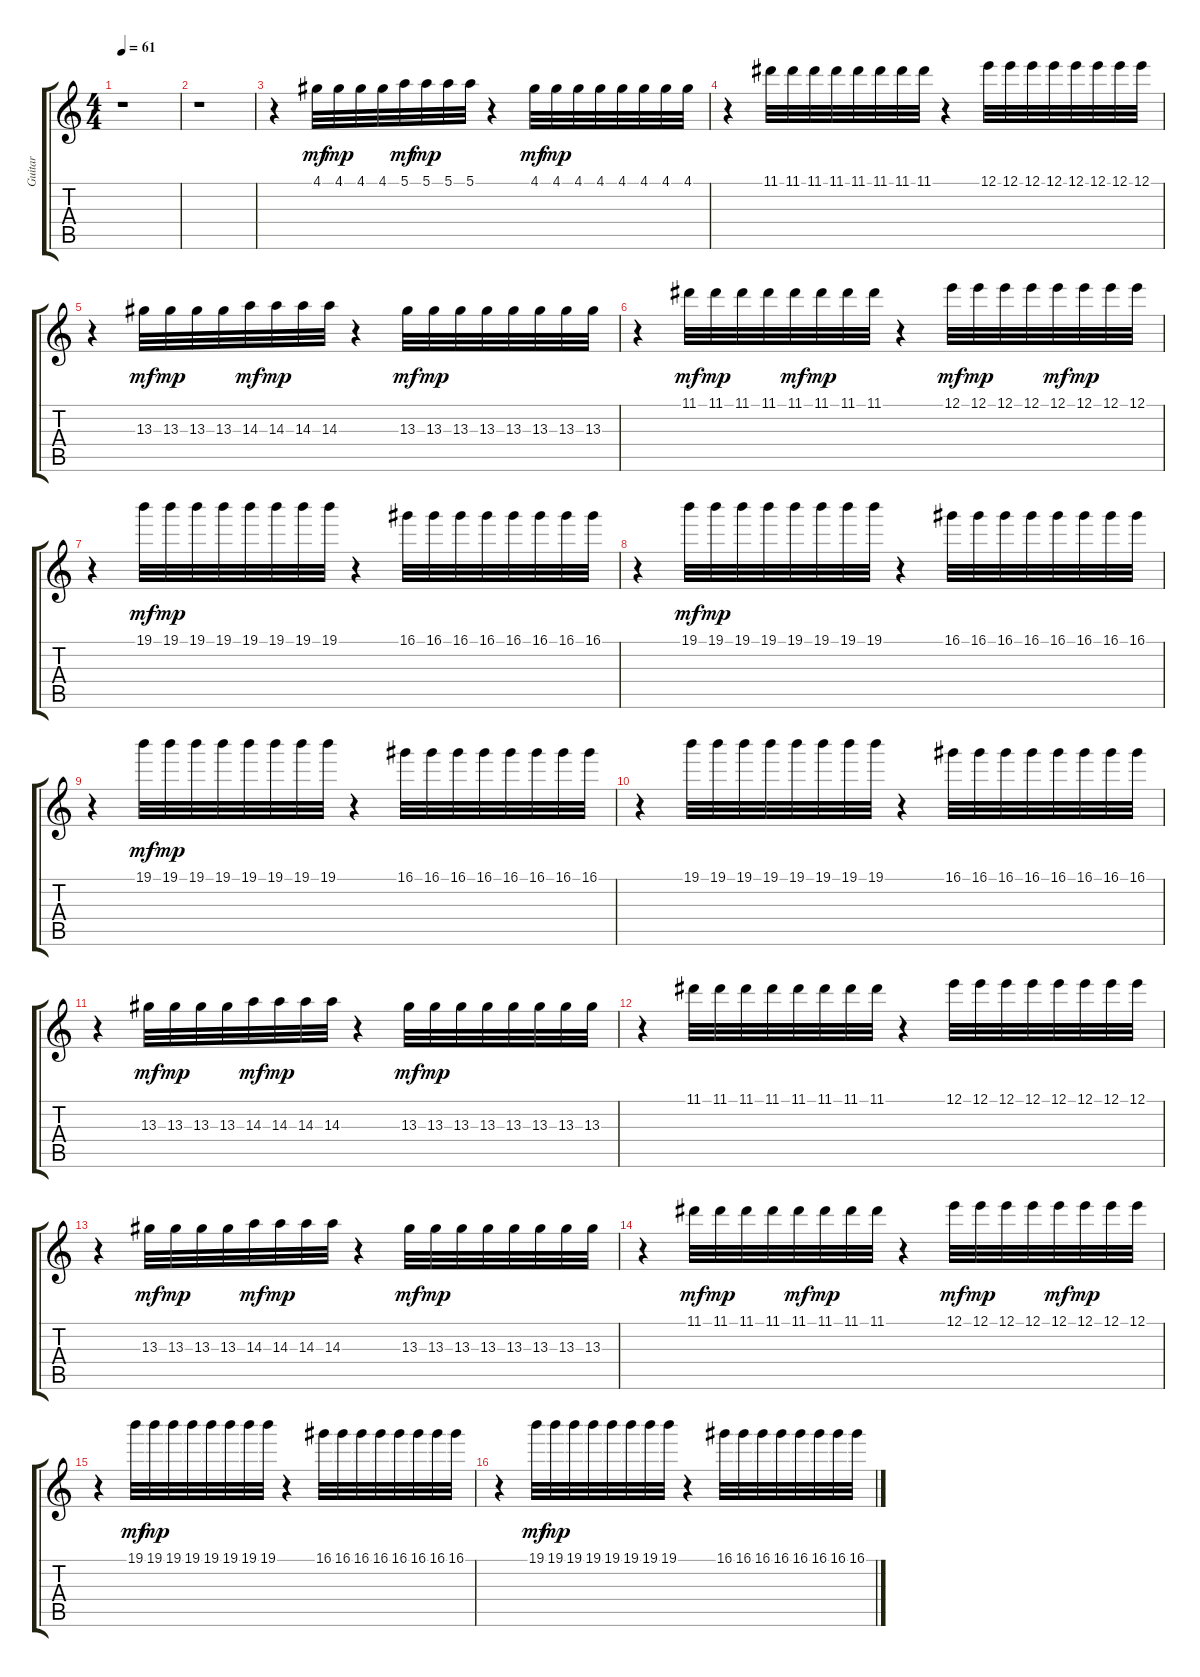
\track ("Guitar" "Guitar") {instrument electricguitarjazz}
\staff {score tabs}
\tuning (E4 B3 G3 D3 A2 E2) {hide}
\ts (4 4)
\tempo 61
\clef g2
\ks c
r.1{dy mf} |
r.1 |
r.4 4.1.32 4.1.32{dy mp} 4.1.32 4.1.32 5.1.32{dy mf} 5.1.32{dy mp} 5.1.32 5.1.32 r.4 4.1.32{dy mf} 4.1.32{dy mp} 4.1.32 4.1.32 4.1.32 4.1.32 4.1.32 4.1.32 |
r.4 11.1.32 11.1.32 11.1.32 11.1.32 11.1.32 11.1.32 11.1.32 11.1.32 r.4 12.1.32 12.1.32 12.1.32 12.1.32 12.1.32 12.1.32 12.1.32 12.1.32 |
r.4 13.3.32{dy mf} 13.3.32{dy mp} 13.3.32 13.3.32 14.3.32{dy mf} 14.3.32{dy mp} 14.3.32 14.3.32 r.4 13.3.32{dy mf} 13.3.32{dy mp} 13.3.32 13.3.32 13.3.32 13.3.32 13.3.32 13.3.32 |
r.4 11.1.32{dy mf} 11.1.32{dy mp} 11.1.32 11.1.32 11.1.32{dy mf} 11.1.32{dy mp} 11.1.32 11.1.32 r.4 12.1.32{dy mf} 12.1.32{dy mp} 12.1.32 12.1.32 12.1.32{dy mf} 12.1.32{dy mp} 12.1.32 12.1.32 |
r.4 19.1.32{dy mf} 19.1.32{dy mp} 19.1.32 19.1.32 19.1.32 19.1.32 19.1.32 19.1.32 r.4 16.1.32 16.1.32 16.1.32 16.1.32 16.1.32 16.1.32 16.1.32 16.1.32 |
r.4 19.1.32{dy mf} 19.1.32{dy mp} 19.1.32 19.1.32 19.1.32 19.1.32 19.1.32 19.1.32 r.4 16.1.32 16.1.32 16.1.32 16.1.32 16.1.32 16.1.32 16.1.32 16.1.32 |
r.4 19.1.32{dy mf} 19.1.32{dy mp} 19.1.32 19.1.32 19.1.32 19.1.32 19.1.32 19.1.32 r.4 16.1.32 16.1.32 16.1.32 16.1.32 16.1.32 16.1.32 16.1.32 16.1.32 |
r.4 19.1.32 19.1.32 19.1.32 19.1.32 19.1.32 19.1.32 19.1.32 19.1.32 r.4 16.1.32 16.1.32 16.1.32 16.1.32 16.1.32 16.1.32 16.1.32 16.1.32 |
r.4 13.3.32{dy mf} 13.3.32{dy mp} 13.3.32 13.3.32 14.3.32{dy mf} 14.3.32{dy mp} 14.3.32 14.3.32 r.4 13.3.32{dy mf} 13.3.32{dy mp} 13.3.32 13.3.32 13.3.32 13.3.32 13.3.32 13.3.32 |
r.4 11.1.32 11.1.32 11.1.32 11.1.32 11.1.32 11.1.32 11.1.32 11.1.32 r.4 12.1.32 12.1.32 12.1.32 12.1.32 12.1.32 12.1.32 12.1.32 12.1.32 |
r.4 13.3.32{dy mf} 13.3.32{dy mp} 13.3.32 13.3.32 14.3.32{dy mf} 14.3.32{dy mp} 14.3.32 14.3.32 r.4 13.3.32{dy mf} 13.3.32{dy mp} 13.3.32 13.3.32 13.3.32 13.3.32 13.3.32 13.3.32 |
r.4 11.1.32{dy mf} 11.1.32{dy mp} 11.1.32 11.1.32 11.1.32{dy mf} 11.1.32{dy mp} 11.1.32 11.1.32 r.4 12.1.32{dy mf} 12.1.32{dy mp} 12.1.32 12.1.32 12.1.32{dy mf} 12.1.32{dy mp} 12.1.32 12.1.32 |
r.4 19.1.32{dy mf} 19.1.32{dy mp} 19.1.32 19.1.32 19.1.32 19.1.32 19.1.32 19.1.32 r.4 16.1.32 16.1.32 16.1.32 16.1.32 16.1.32 16.1.32 16.1.32 16.1.32 |
r.4 19.1.32{dy mf} 19.1.32{dy mp} 19.1.32 19.1.32 19.1.32 19.1.32 19.1.32 19.1.32 r.4 16.1.32 16.1.32 16.1.32 16.1.32 16.1.32 16.1.32 16.1.32 16.1.32
